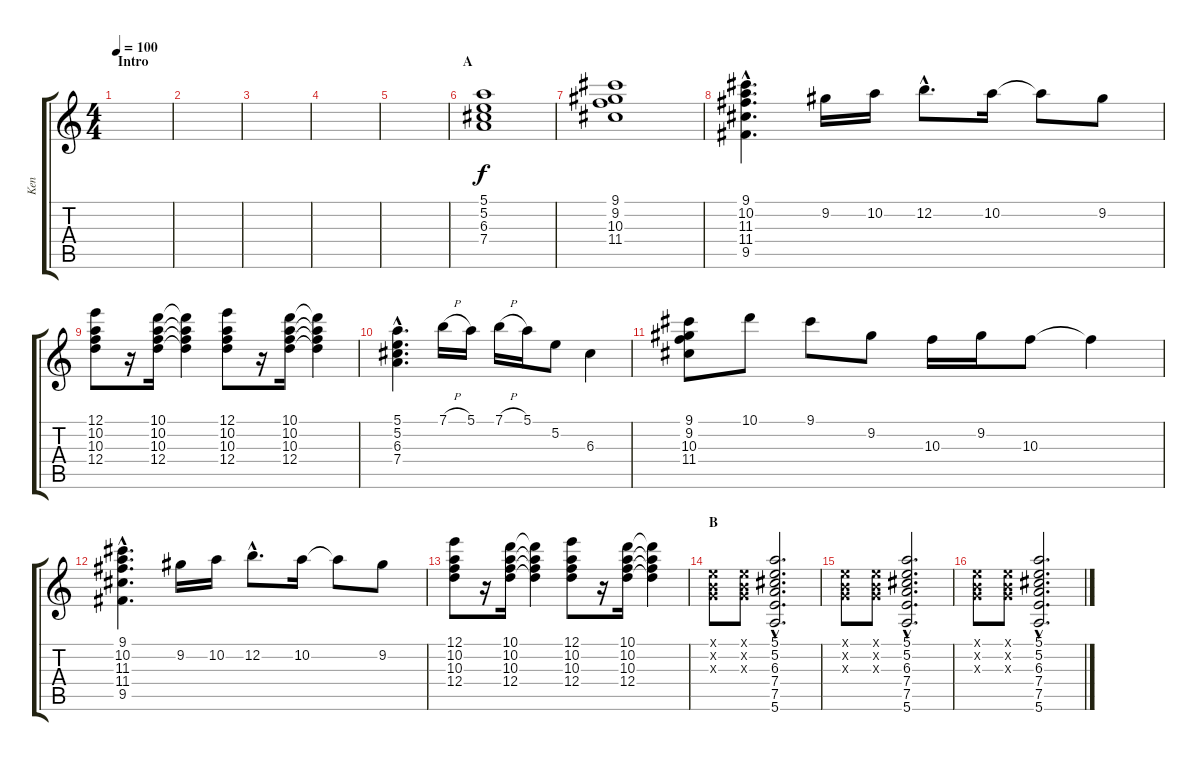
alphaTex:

\track ("Ken" "Ken") {instrument distortionguitar}
\staff {score tabs}
\tuning (E4 B3 G3 D3 A2 E2) {hide}
\ts (4 4)
\section ("" "Intro")
\tempo 100
\clef g2
\ks c
|
|
|
|
|
\section ("" "A")
(5.1 5.2 6.3 7.4).1 |
(9.1 9.2 10.3 11.4).1 |
(9.1{hac} 10.2{hac} 11.3{hac} 11.4{hac} 9.5{hac}).4{d} 9.2.16 10.2.16 12.2{hac}.8{d} 10.2.16 10.2{t}.8 9.2.8 |
(12.1 10.2 10.3 12.4).8 r.16 (10.1 10.2 10.3 12.4).16 (10.1{t} 10.2{t} 10.3{t} 12.4{t}).4 (12.1 10.2 10.3 12.4).8 r.16 (10.1 10.2 10.3 12.4).16 (10.1{t} 10.2{t} 10.3{t} 12.4{t}).4 |
(5.1{hac} 5.2{hac} 6.3{hac} 7.4{hac}).4{d} 7.1{h}.16 5.1.16 7.1{h}.16 5.1.16 5.2.8 6.3.4 |
(9.1 9.2 10.3 11.4).8 10.1.8 9.1.8 9.2.8 10.3.16 9.2.16 10.3.8 10.3{t}.4 |
(9.1{hac} 10.2{hac} 11.3{hac} 11.4{hac} 9.5{hac}).4{d} 9.2.16 10.2.16 12.2{hac}.8{d} 10.2.16 10.2{t}.8 9.2.8 |
(12.1 10.2 10.3 12.4).8 r.16 (10.1 10.2 10.3 12.4).16 (10.1{t} 10.2{t} 10.3{t} 12.4{t}).4 (12.1 10.2 10.3 12.4).8 r.16 (10.1 10.2 10.3 12.4).16 (10.1{t} 10.2{t} 10.3{t} 12.4{t}).4 |
\section ("" "B")
(0.1{x} 0.2{x} 0.3{x}).8 (0.1{x} 0.2{x} 0.3{x}).8 (5.1{hac} 5.2{hac} 6.3{hac} 7.4{hac} 7.5{hac} 5.6{hac}).2{d} |
(0.1{x} 0.2{x} 0.3{x}).8 (0.1{x} 0.2{x} 0.3{x}).8 (5.1{hac} 5.2{hac} 6.3{hac} 7.4{hac} 7.5{hac} 5.6{hac}).2{d} |
(0.1{x} 0.2{x} 0.3{x}).8 (0.1{x} 0.2{x} 0.3{x}).8 (5.1{hac} 5.2{hac} 6.3{hac} 7.4{hac} 7.5{hac} 5.6{hac}).2{d}
